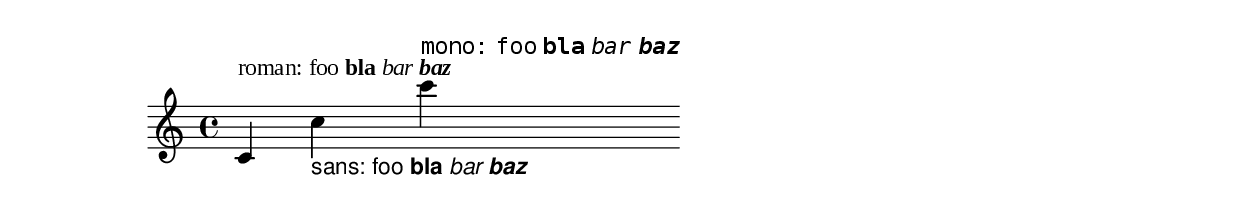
%% Do not edit this file; it is auto-generated from LSR http://lsr.dsi.unimi.it
%% This file is in the public domain.
\version "2.11.35"

\header {
  lsrtags = "editorial-and-educational-use, text, tweaks-and-overrides"
 texidoc = "
The default font families for text can be overridden with
@code{make-pango-font-tree}. 
" }
% begin verbatim
\paper {
  % change for other default global staff size. 
  myStaffSize = #20
  %{
     run
         lilypond -dshow-available-fonts blabla
     to show all fonts available in the process log.  
  %}

  #(define fonts
    (make-pango-font-tree "Times New Roman"
                          "Nimbus Sans"
                          "Luxi Mono"
;;                        "Helvetica"
;;                        "Courier"
     (/ myStaffSize 20)))
}

\relative {
  c'^\markup {
    roman: foo \bold bla \italic bar \italic \bold baz 
  }
  c'_\markup {
    \override #'(font-family . sans)
    {
      sans: foo \bold bla \italic bar \italic \bold baz
    }
  }
  c'^\markup {
    \override #'(font-family . typewriter)
    {
      mono: foo \bold bla \italic bar \italic \bold baz
    }
  }
}  

